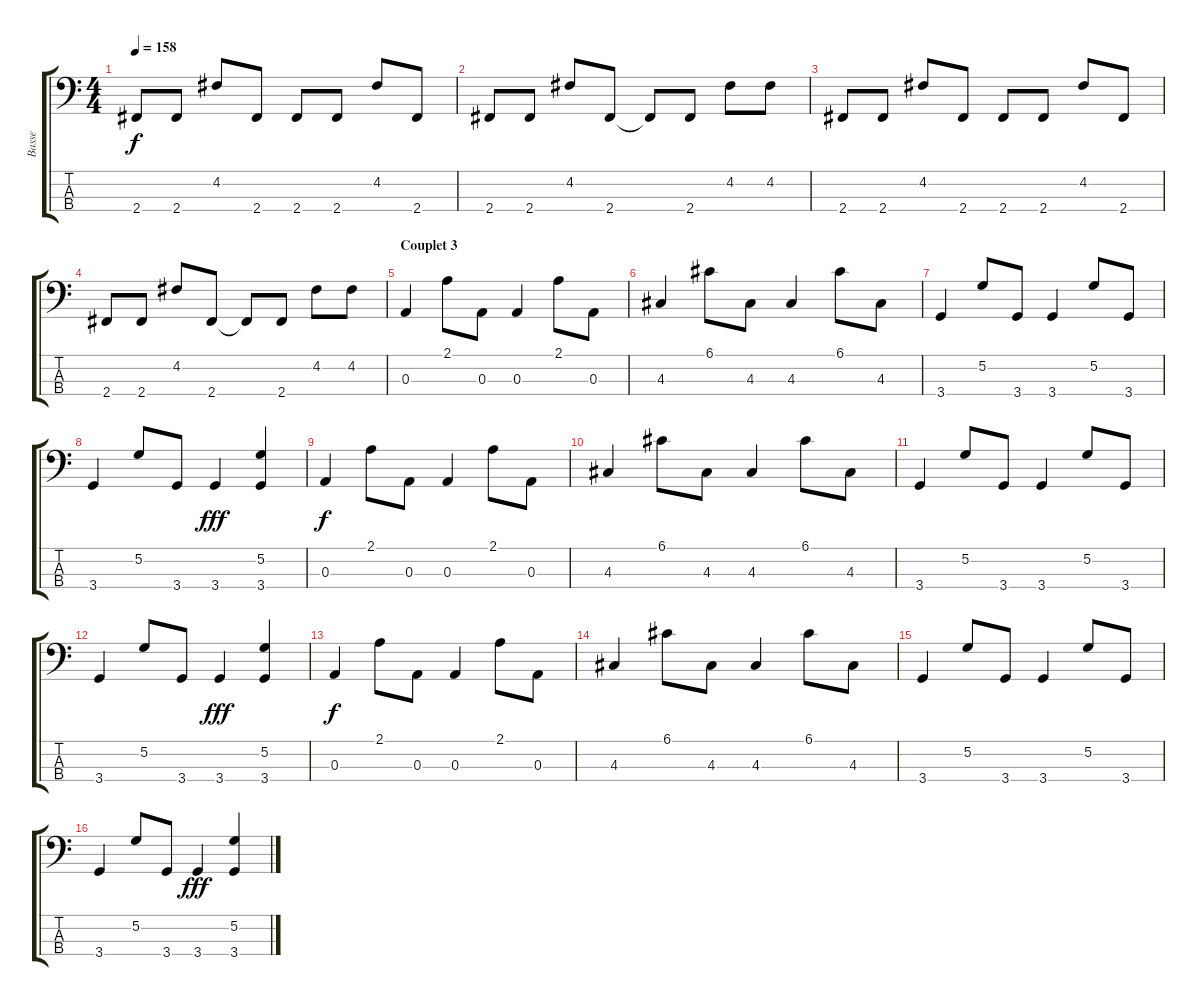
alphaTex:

\track ("Basse" "Basse") {instrument electricbasspick}
\staff {score tabs}
\tuning (G2 D2 A1 E1) {hide}
\ts (4 4)
\tempo 158
\clef f4
\ks c
2.4.8{dy f} 2.4.8 4.2.8 2.4.8 2.4.8 2.4.8 4.2.8 2.4.8 |
2.4.8 2.4.8 4.2.8 2.4.8 2.4{t}.8 2.4.8 4.2.8 4.2.8 |
2.4.8 2.4.8 4.2.8 2.4.8 2.4.8 2.4.8 4.2.8 2.4.8 |
2.4.8 2.4.8 4.2.8 2.4.8 2.4{t}.8 2.4.8 4.2.8 4.2.8 |
\section ("" "Couplet 3")
0.3.4 2.1.8 0.3.8 0.3.4 2.1.8 0.3.8 |
4.3.4 6.1.8 4.3.8 4.3.4 6.1.8 4.3.8 |
3.4.4 5.2.8 3.4.8 3.4.4 5.2.8 3.4.8 |
3.4.4 5.2.8 3.4.8 3.4.4{dy fff} (5.2 3.4).4 |
0.3.4{dy f} 2.1.8 0.3.8 0.3.4 2.1.8 0.3.8 |
4.3.4 6.1.8 4.3.8 4.3.4 6.1.8 4.3.8 |
3.4.4 5.2.8 3.4.8 3.4.4 5.2.8 3.4.8 |
3.4.4 5.2.8 3.4.8 3.4.4{dy fff} (5.2 3.4).4 |
0.3.4{dy f} 2.1.8 0.3.8 0.3.4 2.1.8 0.3.8 |
4.3.4 6.1.8 4.3.8 4.3.4 6.1.8 4.3.8 |
3.4.4 5.2.8 3.4.8 3.4.4 5.2.8 3.4.8 |
3.4.4 5.2.8 3.4.8 3.4.4{dy fff} (5.2 3.4).4
